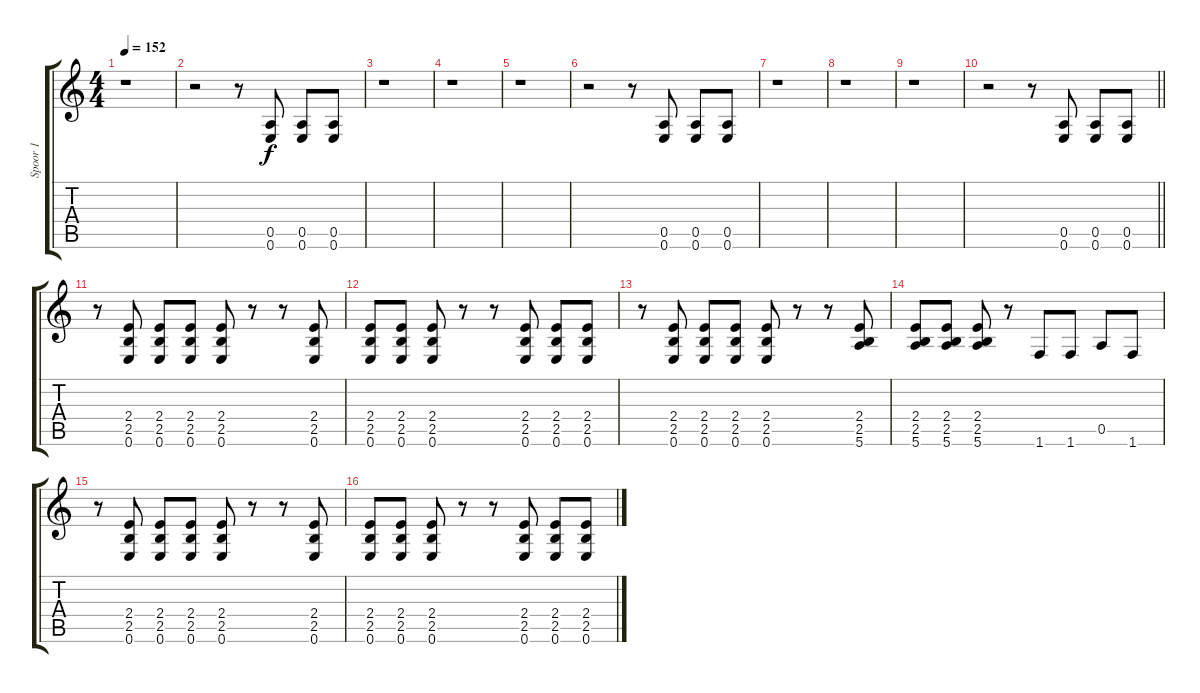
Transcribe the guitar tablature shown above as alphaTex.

\track ("Spoor 1" "Spoor 1") {instrument electricguitarclean}
\staff {score tabs}
\tuning (E4 B3 G3 D3 A2 E2) {hide}
\ts (4 4)
\tempo 152
\clef g2
\ks c
r.1{dy f} |
r.2 r.8 (0.5 0.6).8 (0.5 0.6).8 (0.5 0.6).8 |
r.1 |
r.1 |
r.1 |
r.2 r.8 (0.5 0.6).8 (0.5 0.6).8 (0.5 0.6).8 |
r.1 |
r.1 |
r.1 |
\barLineRight lightlight
r.2 r.8 (0.5 0.6).8 (0.5 0.6).8 (0.5 0.6).8 |
r.8 (2.4 2.5 0.6).8 (2.4 2.5 0.6).8 (2.4 2.5 0.6).8 (2.4 2.5 0.6).8 r.8 r.8 (2.4 2.5 0.6).8 |
(2.4 2.5 0.6).8 (2.4 2.5 0.6).8 (2.4 2.5 0.6).8 r.8 r.8 (2.4 2.5 0.6).8 (2.4 2.5 0.6).8 (2.4 2.5 0.6).8 |
r.8 (2.4 2.5 0.6).8 (2.4 2.5 0.6).8 (2.4 2.5 0.6).8 (2.4 2.5 0.6).8 r.8 r.8 (2.4 2.5 5.6).8 |
(2.4 2.5 5.6).8 (2.4 2.5 5.6).8 (2.4 2.5 5.6).8 r.8 1.6.8 1.6.8 0.5.8 1.6.8 |
r.8 (2.4 2.5 0.6).8 (2.4 2.5 0.6).8 (2.4 2.5 0.6).8 (2.4 2.5 0.6).8 r.8 r.8 (2.4 2.5 0.6).8 |
(2.4 2.5 0.6).8 (2.4 2.5 0.6).8 (2.4 2.5 0.6).8 r.8 r.8 (2.4 2.5 0.6).8 (2.4 2.5 0.6).8 (2.4 2.5 0.6).8
